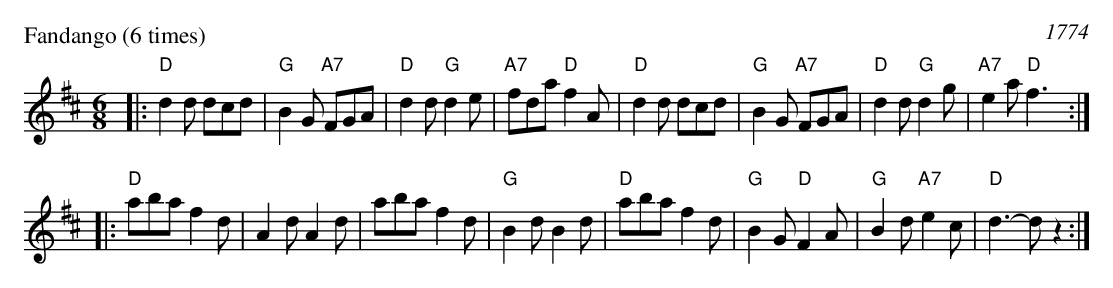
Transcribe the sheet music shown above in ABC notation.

X:1
P: Fandango (6 times)
O: 1774
M: 6/8
L: 1/8
K: D
|: "D"d2d dcd | "G"B2G "A7"FGA | "D"d2d "G"d2e | "A7"fda "D"f2A \
|  "D"d2d dcd | "G"B2G "A7"FGA | "D"d2d "G"d2g | "A7"e2a "D"f3 :|
|: "D"aba f2d | A2d A2d | aba f2d | "G"B2d B2d \
|  "D"aba f2d | "G"B2G "D"F2A | "G"B2d "A7"e2c | "D"d3- dz2 :|
